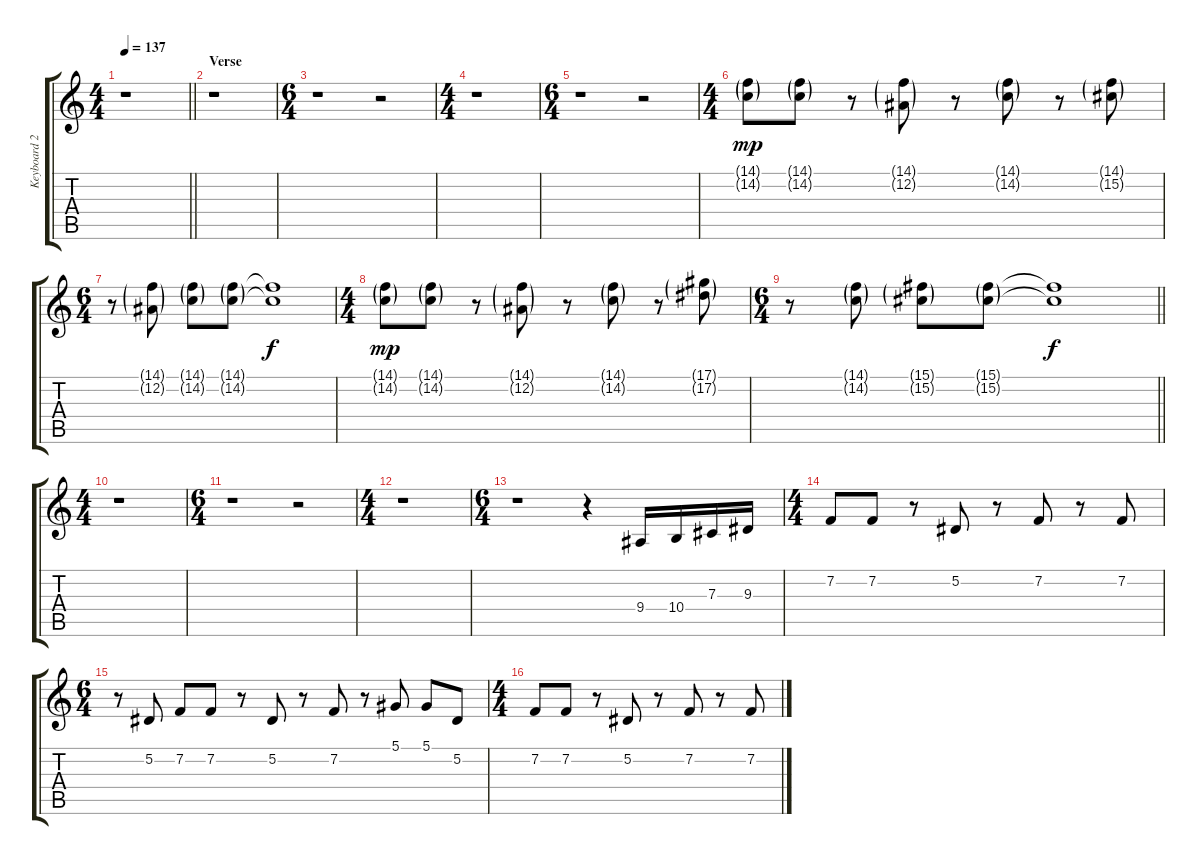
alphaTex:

\track ("Keyboard 2" "Keyboard 2") {instrument choiraahs}
\staff {score tabs}
\tuning (Eb4 Bb3 Gb3 Db3 Ab2 Eb2) {hide}
\ts (4 4)
\tempo 137
\clef g2
\barLineRight lightlight
\ks c
r.1{dy mp} |
\section ("" "Verse")
r.1 |
\ts (6 4)
r.1 r.2 |
\ts (4 4)
r.1 |
\ts (6 4)
r.1 r.2 |
\ts (4 4)
(14.1{g} 14.2{g}).8{volume 11 instrument frenchhorn} (14.1{g} 14.2{g}).8 r.8 (14.1{g} 12.2{g}).8 r.8 (14.1{g} 14.2{g}).8 r.8 (14.1{g} 15.2{g}).8 |
\ts (6 4)
r.8 (14.1{g} 12.2{g}).8 (14.1{g} 14.2{g}).8 (14.1{g} 14.2{g}).8 (14.1{t} 14.2{t}).1{dy f} |
\ts (4 4)
(14.1{g} 14.2{g}).8{dy mp} (14.1{g} 14.2{g}).8 r.8 (14.1{g} 12.2{g}).8 r.8 (14.1{g} 14.2{g}).8 r.8 (17.1{g} 17.2{g}).8 |
\ts (6 4)
\barLineRight lightlight
r.8 (14.1{g} 14.2{g}).8 (15.1{g} 15.2{g}).8 (15.1{g} 15.2{g}).8 (15.1{t} 15.2{t}).1{dy f} |
\ts (4 4)
\section ("" "")
r.1 |
\ts (6 4)
r.1 r.2 |
\ts (4 4)
r.1 |
\ts (6 4)
r.1 r.4 9.4.16 10.4.16 7.3.16 9.3.16 |
\ts (4 4)
7.2.8 7.2.8 r.8 5.2.8 r.8 7.2.8 r.8 7.2.8 |
\ts (6 4)
r.8 5.2.8 7.2.8 7.2.8 r.8 5.2.8 r.8 7.2.8 r.8 5.1.8 5.1.8 5.2.8 |
\ts (4 4)
7.2.8 7.2.8 r.8 5.2.8 r.8 7.2.8 r.8 7.2.8
